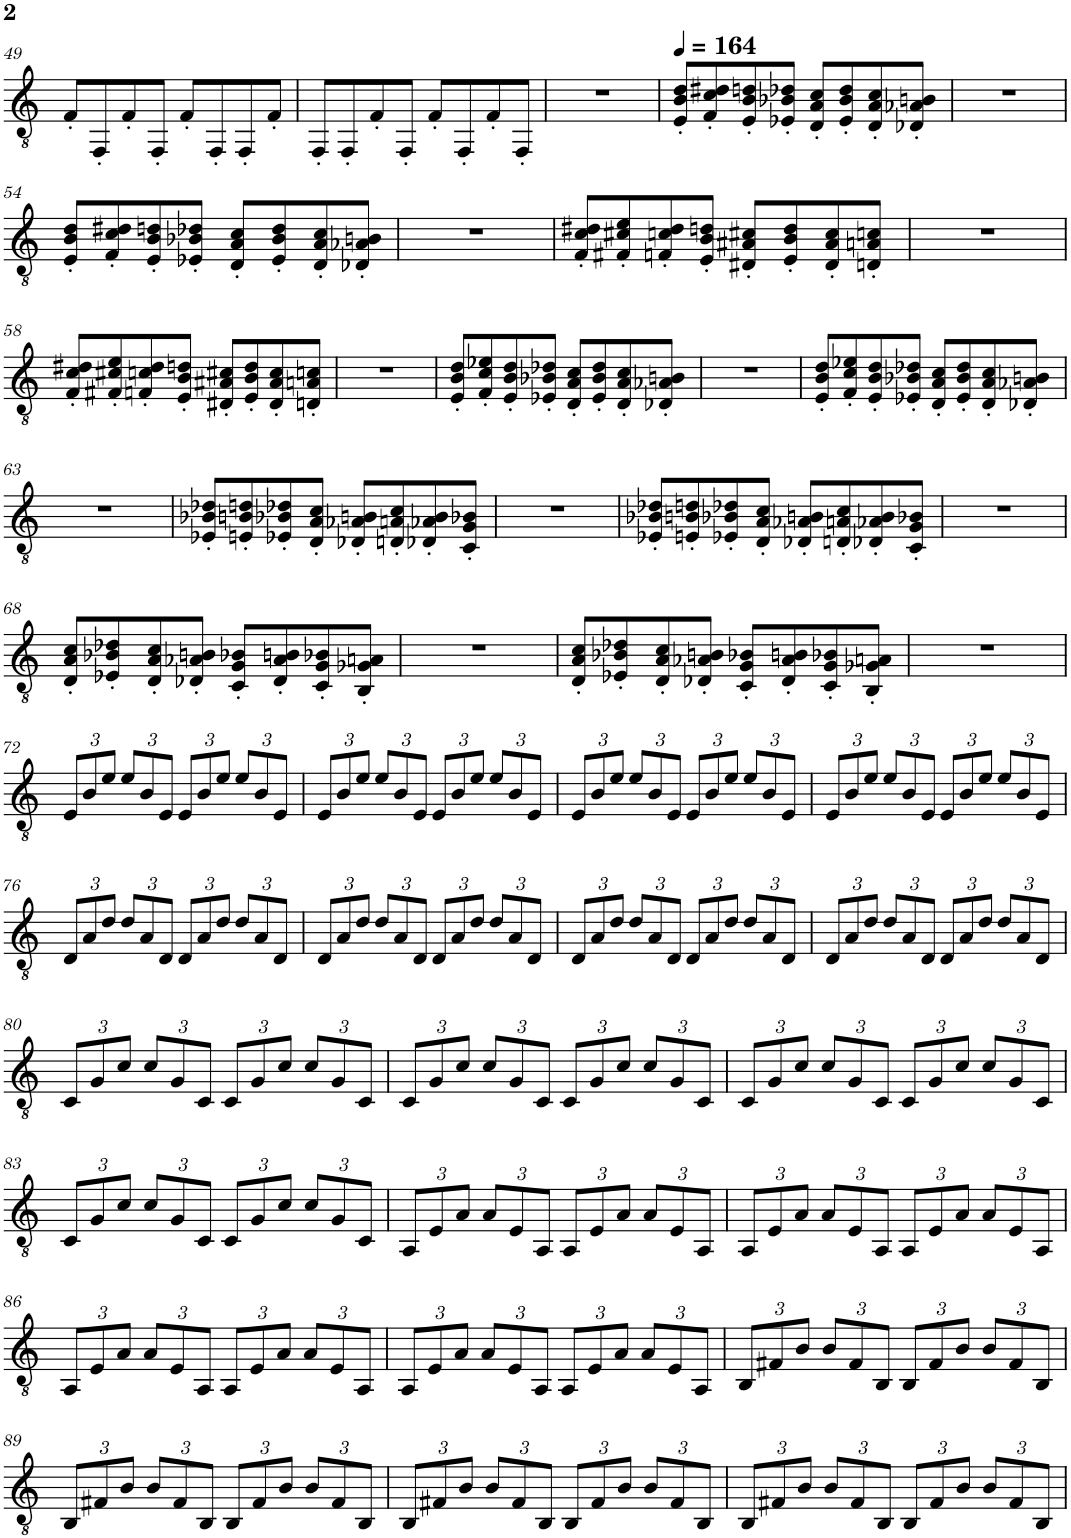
**kern
*part1
*staff1
*I"Guitarra Elétrica
*I'Guit. El.
!!LO:PB:g=z
*clefGv2
*k[]
*M4/4
=49
8F'/L
8FF'/
8F'/
8FF'/J
8F'/L
8FF'/
8FF'/
8F'/J
=50
8FF'/L
8FF'/
8F'/
8FF'/J
8F'/L
8FF'/
8F'/
8FF'/J
=51
1r
=52
*MM164
8E/' 8B/' 8d/'L
8F/' 8c/' 8d#X/'
8E/' 8B/' 8dn/'
8E-X/' 8B-X/' 8d-X/'J
8D/' 8A/' 8c/'L
8E-/' 8B-/' 8d-/'
8D/' 8A/' 8c/'
8D-X/' 8A-X/' 8Bn/'J
=53
1r
!!LO:LB:g=z
=54
8E/' 8B/' 8d/'L
8F/' 8c/' 8d#X/'
8E/' 8B/' 8dn/'
8E-X/' 8B-X/' 8d-X/'J
8D/' 8A/' 8c/'L
8E-/' 8B-/' 8d-/'
8D/' 8A/' 8c/'
8D-X/' 8A-X/' 8Bn/'J
=55
1r
=56
8F/' 8c/' 8d#X/'L
8F#X/' 8c#X/' 8e/'
8Fn/' 8cn/' 8d#/'
8E/' 8B/' 8dn/'J
8D#X/' 8A#X/' 8c#X/'L
8E/' 8B/' 8d/'
8D#/' 8A#/' 8c#/'
8Dn/' 8An/' 8cn/'J
=57
1r
!!LO:LB:g=z
=58
8F/' 8c/' 8d#X/'L
8F#X/' 8c#X/' 8e/'
8Fn/' 8cn/' 8d#/'
8E/' 8B/' 8dn/'J
8D#X/' 8A#X/' 8c#X/'L
8E/' 8B/' 8d/'
8D#/' 8A#/' 8c#/'
8Dn/' 8An/' 8cn/'J
=59
1r
=60
8E/' 8B/' 8d/'L
8F/' 8c/' 8e-X/'
8E/' 8B/' 8d/'
8E-X/' 8B-X/' 8d-X/'J
8D/' 8A/' 8c/'L
8E-/' 8B-/' 8d-/'
8D/' 8A/' 8c/'
8D-X/' 8A-X/' 8Bn/'J
=61
1r
=62
8E/' 8B/' 8d/'L
8F/' 8c/' 8e-X/'
8E/' 8B/' 8d/'
8E-X/' 8B-X/' 8d-X/'J
8D/' 8A/' 8c/'L
8E-/' 8B-/' 8d-/'
8D/' 8A/' 8c/'
8D-X/' 8A-X/' 8Bn/'J
!!LO:LB:g=z
=63
1r
=64
8E-X/' 8B-X/' 8d-X/'L
8En/' 8Bn/' 8dn/'
8E-X/' 8B-X/' 8d-X/'
8D/' 8A/' 8c/'J
8D-X/' 8A-X/' 8Bn/'L
8Dn/' 8An/' 8c/'
8D-X/' 8A-X/' 8B/'
8C/' 8G/' 8B-X/'J
=65
1r
=66
8E-X/' 8B-X/' 8d-X/'L
8En/' 8Bn/' 8dn/'
8E-X/' 8B-X/' 8d-X/'
8D/' 8A/' 8c/'J
8D-X/' 8A-X/' 8Bn/'L
8Dn/' 8An/' 8c/'
8D-X/' 8A-X/' 8B/'
8C/' 8G/' 8B-X/'J
=67
1r
!!LO:LB:g=z
=68
8D/' 8A/' 8c/'L
8E-X/' 8B-X/' 8d-X/'
8D/' 8A/' 8c/'
8D-X/' 8A-X/' 8Bn/'J
8C/' 8G/' 8B-X/'L
8D-/' 8A-/' 8Bn/'
8C/' 8G/' 8B-X/'
8BB/' 8G-X/' 8An/'J
=69
1r
=70
8D/' 8A/' 8c/'L
8E-X/' 8B-X/' 8d-X/'
8D/' 8A/' 8c/'
8D-X/' 8A-X/' 8Bn/'J
8C/' 8G/' 8B-X/'L
8D-/' 8A-/' 8Bn/'
8C/' 8G/' 8B-X/'
8BB/' 8G-X/' 8An/'J
=71
1r
!!LO:LB:g=z
=72
*Xbrackettup
12E/L
12B/
12e/J
12e/L
12B/
12E/J
12E/L
12B/
12e/J
12e/L
12B/
12E/J
=73
12E/L
12B/
12e/J
12e/L
12B/
12E/J
12E/L
12B/
12e/J
12e/L
12B/
12E/J
=74
12E/L
12B/
12e/J
12e/L
12B/
12E/J
12E/L
12B/
12e/J
12e/L
12B/
12E/J
=75
12E/L
12B/
12e/J
12e/L
12B/
12E/J
12E/L
12B/
12e/J
12e/L
12B/
12E/J
!!LO:LB:g=z
=76
12D/L
12A/
12d/J
12d/L
12A/
12D/J
12D/L
12A/
12d/J
12d/L
12A/
12D/J
=77
12D/L
12A/
12d/J
12d/L
12A/
12D/J
12D/L
12A/
12d/J
12d/L
12A/
12D/J
=78
12D/L
12A/
12d/J
12d/L
12A/
12D/J
12D/L
12A/
12d/J
12d/L
12A/
12D/J
=79
12D/L
12A/
12d/J
12d/L
12A/
12D/J
12D/L
12A/
12d/J
12d/L
12A/
12D/J
!!LO:LB:g=z
=80
12C/L
12G/
12c/J
12c/L
12G/
12C/J
12C/L
12G/
12c/J
12c/L
12G/
12C/J
=81
12C/L
12G/
12c/J
12c/L
12G/
12C/J
12C/L
12G/
12c/J
12c/L
12G/
12C/J
=82
12C/L
12G/
12c/J
12c/L
12G/
12C/J
12C/L
12G/
12c/J
12c/L
12G/
12C/J
!!LO:LB:g=z
=83
12C/L
12G/
12c/J
12c/L
12G/
12C/J
12C/L
12G/
12c/J
12c/L
12G/
12C/J
=84
12AA/L
12E/
12A/J
12A/L
12E/
12AA/J
12AA/L
12E/
12A/J
12A/L
12E/
12AA/J
=85
12AA/L
12E/
12A/J
12A/L
12E/
12AA/J
12AA/L
12E/
12A/J
12A/L
12E/
12AA/J
!!LO:LB:g=z
=86
12AA/L
12E/
12A/J
12A/L
12E/
12AA/J
12AA/L
12E/
12A/J
12A/L
12E/
12AA/J
=87
12AA/L
12E/
12A/J
12A/L
12E/
12AA/J
12AA/L
12E/
12A/J
12A/L
12E/
12AA/J
=88
12BB/L
12F#X/
12B/J
12B/L
12F#/
12BB/J
12BB/L
12F#/
12B/J
12B/L
12F#/
12BB/J
!!LO:LB:g=z
=89
12BB/L
12F#X/
12B/J
12B/L
12F#/
12BB/J
12BB/L
12F#/
12B/J
12B/L
12F#/
12BB/J
=90
12BB/L
12F#X/
12B/J
12B/L
12F#/
12BB/J
12BB/L
12F#/
12B/J
12B/L
12F#/
12BB/J
=91
12BB/L
12F#X/
12B/J
12B/L
12F#/
12BB/J
12BB/L
12F#/
12B/J
12B/L
12F#/
12BB/J
=
*-
